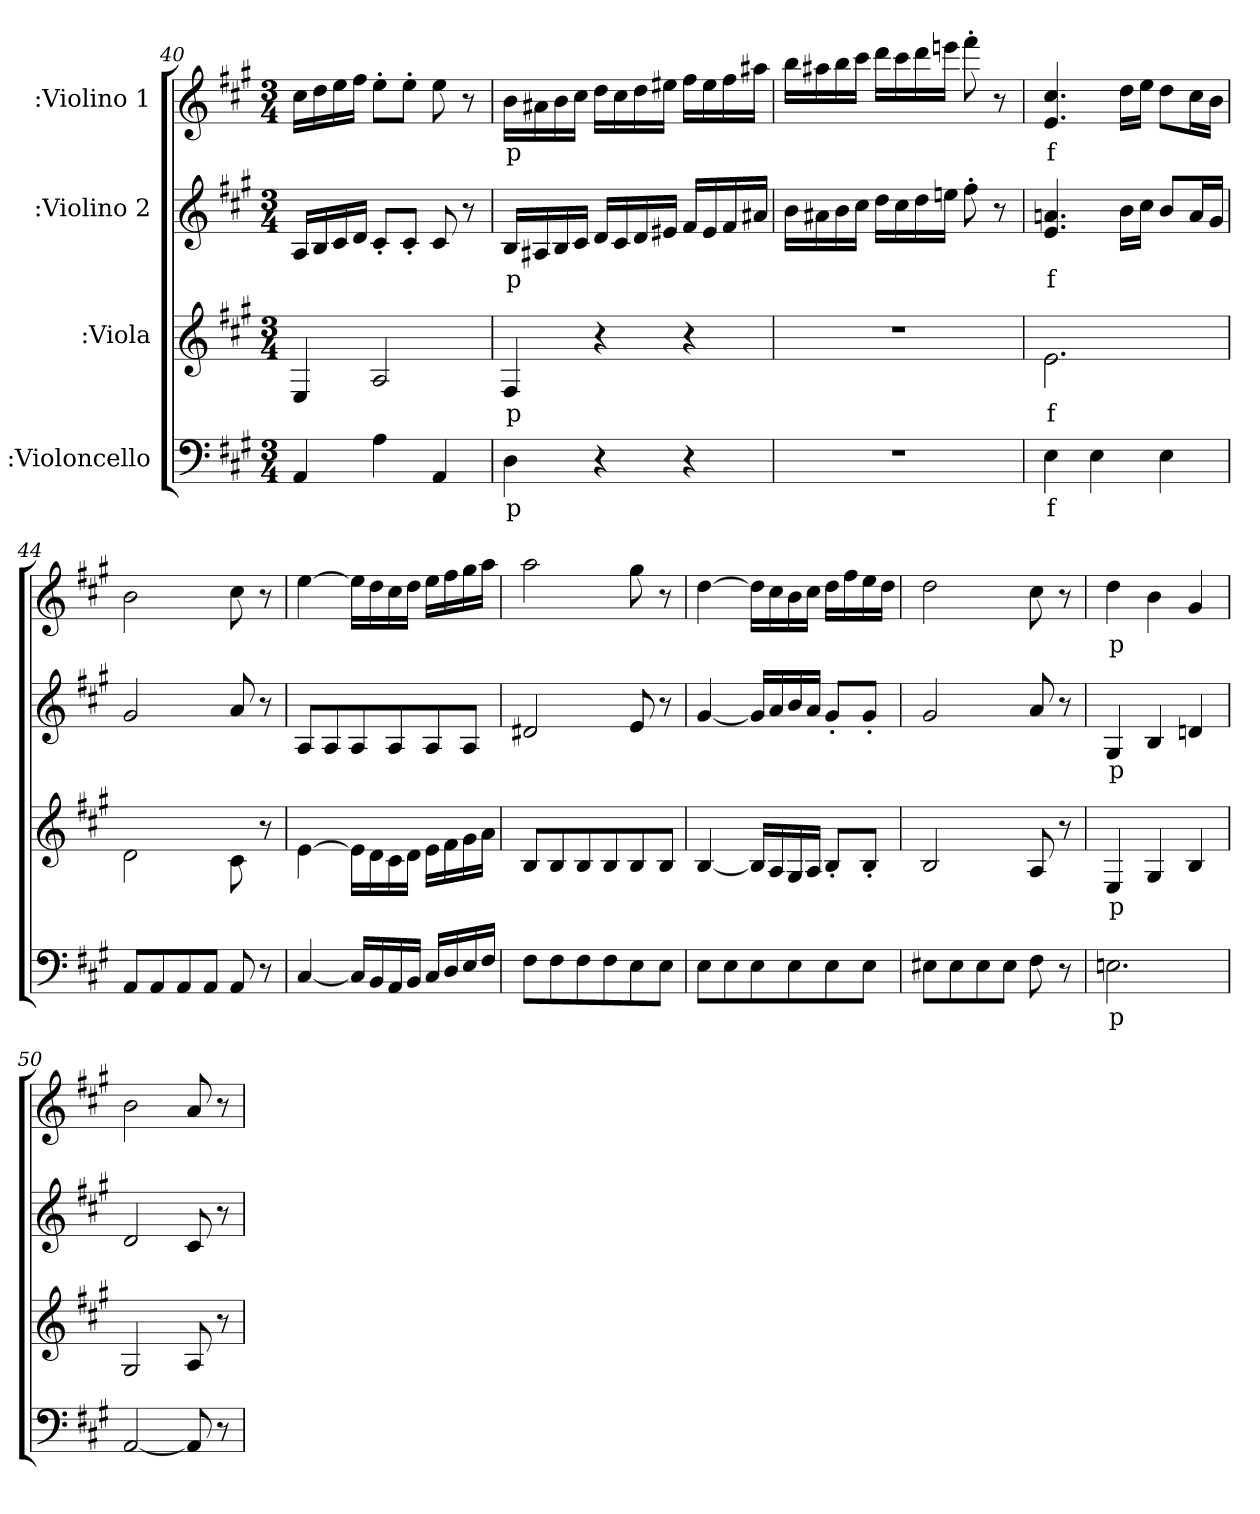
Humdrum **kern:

**kern	**text	**kern	**text	**kern	**text	**kern	**text
*part4	*part4	*part3	*part3	*part2	*part2	*part1	*part1
*staff4	*staff4	*staff3	*staff3	*staff2	*staff2	*staff1	*staff1
*I":Violoncello	*	*I":Viola	*	*I":Violino 2	*	*I":Violino 1	*
*clefF4	*	*	*	*clefG2	*	*clefG2	*
*k[f#c#g#]	*	*k[f#c#g#]	*	*k[f#c#g#]	*	*k[f#c#g#]	*
*A:	*	*A:	*	*A:	*	*A:	*
*M3/4	*	*M3/4	*	*M3/4	*	*M3/4	*
=40	=40	=40	=40	=40	=40	=40	=40
4AA/	.	4E/	.	16A/LL	.	16cc#\LL	.
.	.	.	.	16B/	.	16dd\	.
.	.	.	.	16c#/	.	16ee\	.
.	.	.	.	16d/JJ	.	16ff#\JJ	.
4A\	.	2A/	.	8c#'>/L	.	8ee'>\L	.
.	.	.	.	8c#'>/J	.	8ee'>\J	.
4AA/	.	.	.	8c#/	.	8ee\	.
.	.	.	.	8r	.	8r	.
=41	=41	=41	=41	=41	=41	=41	=41
4D\	p	4F#/	p	16B/LL	p	16b\LL	p
.	.	.	.	16A#X/	.	16a#X\	.
.	.	.	.	16B/	.	16b\	.
.	.	.	.	16c#/JJ	.	16cc#\JJ	.
4r	.	4r	.	16d/LL	.	16dd\LL	.
.	.	.	.	16c#/	.	16cc#\	.
.	.	.	.	16d/	.	16dd\	.
.	.	.	.	16e#X/JJ	.	16ee#X\JJ	.
4r	.	4r	.	16f#/LL	.	16ff#\LL	.
.	.	.	.	16e#/	.	16ee#\	.
.	.	.	.	16f#/	.	16ff#\	.
.	.	.	.	16a#/JJ	.	16aa#\JJ	.
=42	=42	=42	=42	=42	=42	=42	=42
2.r	.	2.r	.	16b\LL	.	16bb\LL	.
.	.	.	.	16a#X\	.	16aa#X\	.
.	.	.	.	16b\	.	16bb\	.
.	.	.	.	16cc#\JJ	.	16ccc#\JJ	.
.	.	.	.	16dd\LL	.	16ddd\LL	.
.	.	.	.	16cc#\	.	16ccc#\	.
.	.	.	.	16dd\	.	16ddd\	.
.	.	.	.	16een\JJ	.	16eeen\JJ	.
.	.	.	.	8ff#'>\	.	8fff#'>\	.
.	.	.	.	8r	.	8r	.
=43	=43	=43	=43	=43	=43	=43	=43
4E\	f	2.e\	f	4.an/ 4.e/	f	4.cc#/ 4.e/	f
4E\	.	.	.	.	.	.	.
.	.	.	.	16b\LL	.	16dd\LL	.
.	.	.	.	16cc#\JJ	.	16ee\JJ	.
4E\	.	.	.	8b/L	.	8dd\L	.
.	.	.	.	16a/L	.	16cc#\L	.
.	.	.	.	16g#/JJ	.	16b\JJ	.
=44	=44	=44	=44	=44	=44	=44	=44
8AA/L	.	2d\	.	2g#/	.	2b\	.
8AA/	.	.	.	.	.	.	.
8AA/	.	.	.	.	.	.	.
8AA/J	.	.	.	.	.	.	.
8AA/	.	8c#\	.	8a/	.	8cc#\	.
8r	.	8r	.	8r	.	8r	.
=45	=45	=45	=45	=45	=45	=45	=45
[4C#/	.	[4e\	.	8A/L	.	[4ee\	.
.	.	.	.	8A/	.	.	.
16C#/LL]	.	16e\LL]	.	8A/	.	16ee\LL]	.
16BB/	.	16d\	.	.	.	16dd\	.
16AA/	.	16c#\	.	8A/	.	16cc#\	.
16BB/JJ	.	16d\JJ	.	.	.	16dd\JJ	.
16C#/LL	.	16e\LL	.	8A/	.	16ee\LL	.
16D/	.	16f#\	.	.	.	16ff#\	.
16E/	.	16g#\	.	8A/J	.	16gg#\	.
16F#/JJ	.	16a\JJ	.	.	.	16aa\JJ	.
=46	=46	=46	=46	=46	=46	=46	=46
8F#\L	.	8B/L	.	2d#X/	.	2aa\	.
8F#\	.	8B/	.	.	.	.	.
8F#\	.	8B/	.	.	.	.	.
8F#\	.	8B/	.	.	.	.	.
8E\	.	8B/	.	8e/	.	8gg#\	.
8E\J	.	8B/J	.	8r	.	8r	.
=47	=47	=47	=47	=47	=47	=47	=47
8E\L	.	[4B/	.	[4g#/	.	[4dd\	.
8E\	.	.	.	.	.	.	.
8E\	.	16B/LL]	.	16g#/LL]	.	16dd\LL]	.
.	.	16A/	.	16a/	.	16cc#\	.
8E\	.	16G#/	.	16b/	.	16b\	.
.	.	16A/JJ	.	16a/JJ	.	16cc#\JJ	.
8E\	.	8B'>/L	.	8g#'>/L	.	16dd\LL	.
.	.	.	.	.	.	16ff#\	.
8E\J	.	8B'>/J	.	8g#'>/J	.	16ee\	.
.	.	.	.	.	.	16dd\JJ	.
=48	=48	=48	=48	=48	=48	=48	=48
8E#X\L	.	2B/	.	2g#/	.	2dd\	.
8E#\	.	.	.	.	.	.	.
8E#\	.	.	.	.	.	.	.
8E#\J	.	.	.	.	.	.	.
8F#\	.	8A/	.	8a/	.	8cc#\	.
8r	.	8r	.	8r	.	8r	.
=49	=49	=49	=49	=49	=49	=49	=49
2.En\	p	4E/	p	4G#/	p	4dd\	p
.	.	4G#/	.	4B/	.	4b\	.
.	.	4B/	.	4dn/	.	4g#/	.
=50	=50	=50	=50	=50	=50	=50	=50
[2AA/	.	2G#/	.	2d/	.	2b\	.
8AA/]	.	8A/	.	8c#/	.	8a/	.
8r	.	8r	.	8r	.	8r	.
=	=	=	=	=	=	=	=
*-	*-	*-	*-	*-	*-	*-	*-
